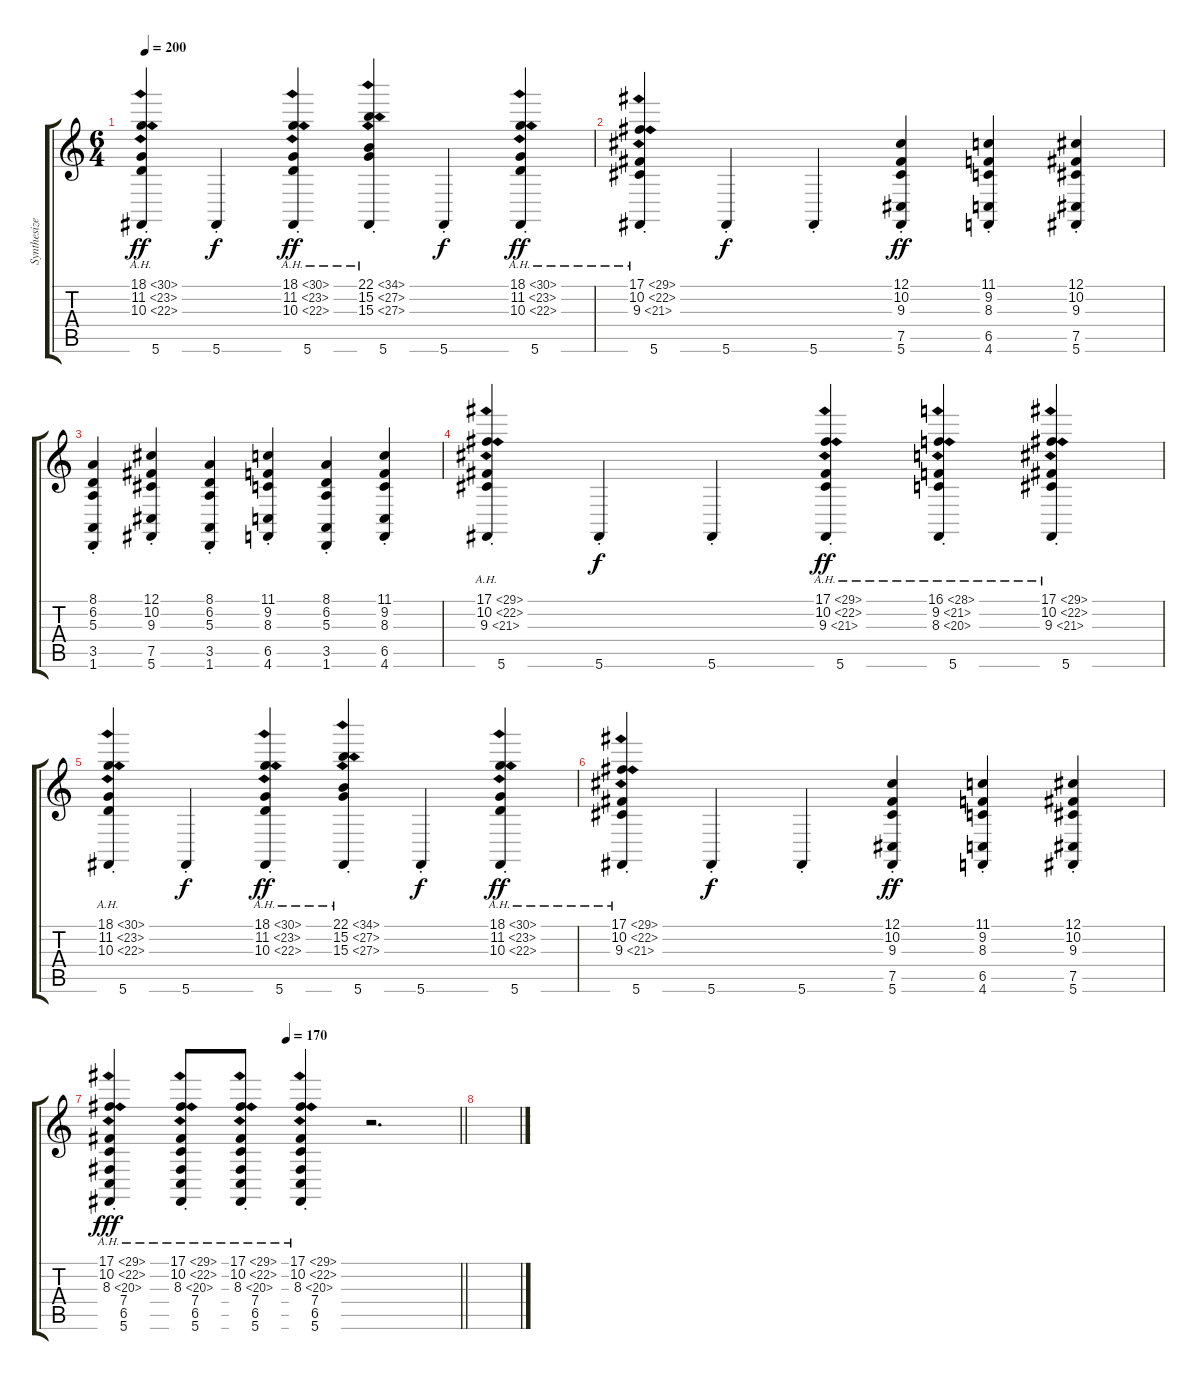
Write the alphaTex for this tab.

\track ("Synthesizer 1" "Synthesize") {instrument stringensemble1}
\staff {score tabs}
\tuning (Db4 Ab3 E3 B2 Gb2 Db2) {hide}
\ts (6 4)
\tempo 200
\clef g2
\ks c
(18.1{ah 12 st} 11.2{ah 12 st} 10.3{ah 12 st} 5.6{st}).4{dy ff} 5.6{st}.4{dy f} (18.1{ah 12 st} 11.2{ah 12 st} 10.3{ah 12 st} 5.6{st}).4{dy ff} (22.1{ah 12 st} 15.2{ah 12 st} 15.3{ah 12 st} 5.6{st}).4 5.6{st}.4{dy f} (18.1{ah 12 st} 11.2{ah 12 st} 10.3{ah 12 st} 5.6{st}).4{dy ff} |
(17.1{ah 12 st} 10.2{ah 12 st} 9.3{ah 12 st} 5.6{st}).4 5.6{st}.4{dy f} 5.6{st}.4 (12.1 10.2 9.3 7.5 5.6{st}).4{dy ff} (11.1 9.2 8.3 6.5 4.6{st}).4 (12.1 10.2 9.3 7.5 5.6{st}).4 |
(8.1 6.2 5.3 3.5 1.6{st}).4 (12.1 10.2 9.3 7.5 5.6{st}).4 (8.1 6.2 5.3 3.5 1.6{st}).4 (11.1 9.2 8.3 6.5 4.6{st}).4 (8.1 6.2 5.3 3.5 1.6{st}).4 (11.1 9.2 8.3 6.5 4.6{st}).4 |
(17.1{ah 12 st} 10.2{ah 12 st} 9.3{ah 12 st} 5.6{st}).4 5.6{st}.4{dy f} 5.6{st}.4 (17.1{ah 12 st} 10.2{ah 12 st} 9.3{ah 12 st} 5.6{st}).4{dy ff} (16.1{ah 12 st} 9.2{ah 12 st} 8.3{ah 12 st} 5.6{st}).4 (17.1{ah 12 st} 10.2{ah 12 st} 9.3{ah 12 st} 5.6{st}).4 |
(18.1{ah 12 st} 11.2{ah 12 st} 10.3{ah 12 st} 5.6{st}).4 5.6{st}.4{dy f} (18.1{ah 12 st} 11.2{ah 12 st} 10.3{ah 12 st} 5.6{st}).4{dy ff} (22.1{ah 12 st} 15.2{ah 12 st} 15.3{ah 12 st} 5.6{st}).4 5.6{st}.4{dy f} (18.1{ah 12 st} 11.2{ah 12 st} 10.3{ah 12 st} 5.6{st}).4{dy ff} |
(17.1{ah 12 st} 10.2{ah 12 st} 9.3{ah 12 st} 5.6{st}).4 5.6{st}.4{dy f} 5.6{st}.4 (12.1 10.2 9.3 7.5 5.6{st}).4{dy ff} (11.1 9.2 8.3 6.5 4.6{st}).4 (12.1 10.2 9.3 7.5 5.6{st}).4 |
\tempo (170 0.5)
\barLineRight lightlight
(17.1{ah 12 st} 10.2{ah 12 st} 8.3{ah 12 st} 7.4{st} 6.5{st} 5.6{st}).4{dy fff} (17.1{ah 12 st} 10.2{ah 12 st} 8.3{ah 12 st} 7.4{st} 6.5{st} 5.6{st}).8 (17.1{ah 12 st} 10.2{ah 12 st} 8.3{ah 12 st} 7.4{st} 6.5{st} 5.6{st}).8 (17.1{ah 12 st} 10.2{ah 12 st} 8.3{ah 12 st} 7.4{st} 6.5{st} 5.6{st}).4 r.2{d} |
\section ("" "")
